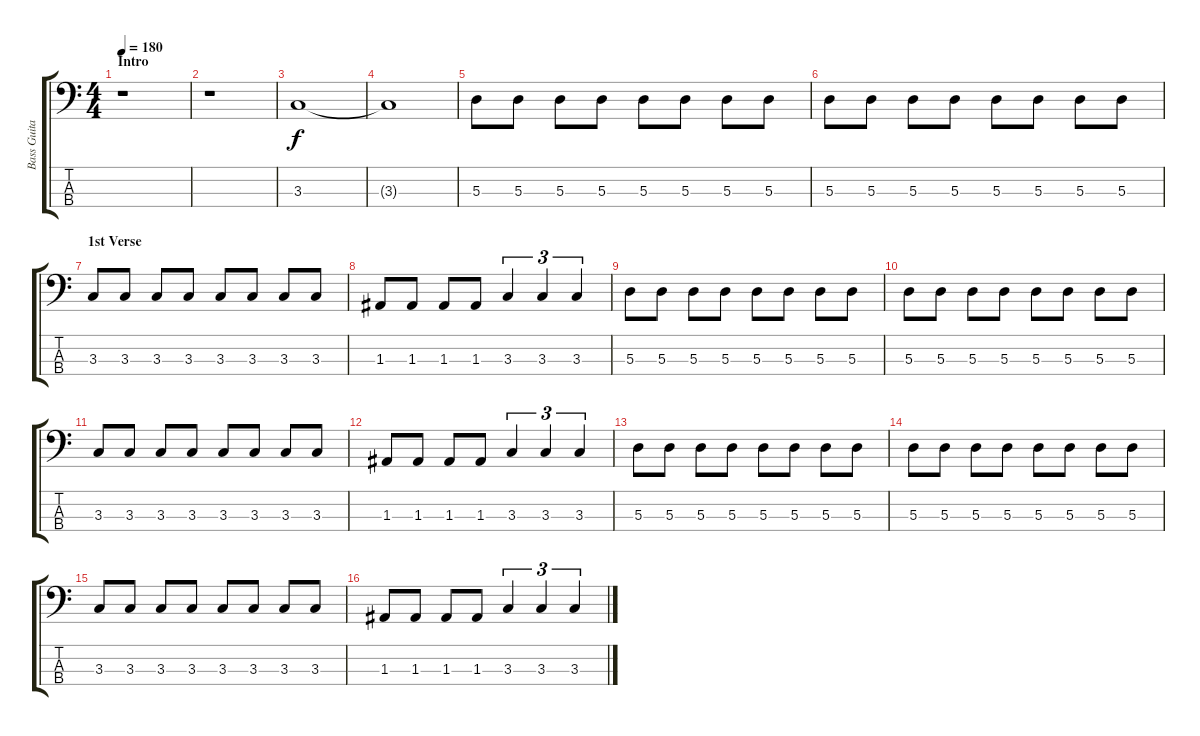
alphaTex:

\track ("Bass Guitar" "Bass Guita") {instrument electricbasspick}
\staff {score tabs}
\tuning (G2 D2 A1 E1) {hide}
\ts (4 4)
\section ("" "Intro")
\tempo 180
\clef f4
\ks c
r.1{dy f instrument electricbasspick} |
r.1 |
3.3.1 |
3.3{t}.1 |
5.3.8 5.3.8 5.3.8 5.3.8 5.3.8 5.3.8 5.3.8 5.3.8 |
5.3.8 5.3.8 5.3.8 5.3.8 5.3.8 5.3.8 5.3.8 5.3.8 |
\section ("" "1st Verse")
3.3.8 3.3.8 3.3.8 3.3.8 3.3.8 3.3.8 3.3.8 3.3.8 |
1.3.8 1.3.8 1.3.8 1.3.8 3.3.4{tu (3 2)} 3.3.4{tu (3 2)} 3.3.4{tu (3 2)} |
5.3.8 5.3.8 5.3.8 5.3.8 5.3.8 5.3.8 5.3.8 5.3.8 |
5.3.8 5.3.8 5.3.8 5.3.8 5.3.8 5.3.8 5.3.8 5.3.8 |
3.3.8 3.3.8 3.3.8 3.3.8 3.3.8 3.3.8 3.3.8 3.3.8 |
1.3.8 1.3.8 1.3.8 1.3.8 3.3.4{tu (3 2)} 3.3.4{tu (3 2)} 3.3.4{tu (3 2)} |
5.3.8 5.3.8 5.3.8 5.3.8 5.3.8 5.3.8 5.3.8 5.3.8 |
5.3.8 5.3.8 5.3.8 5.3.8 5.3.8 5.3.8 5.3.8 5.3.8 |
3.3.8 3.3.8 3.3.8 3.3.8 3.3.8 3.3.8 3.3.8 3.3.8 |
1.3.8 1.3.8 1.3.8 1.3.8 3.3.4{tu (3 2)} 3.3.4{tu (3 2)} 3.3.4{tu (3 2)}
